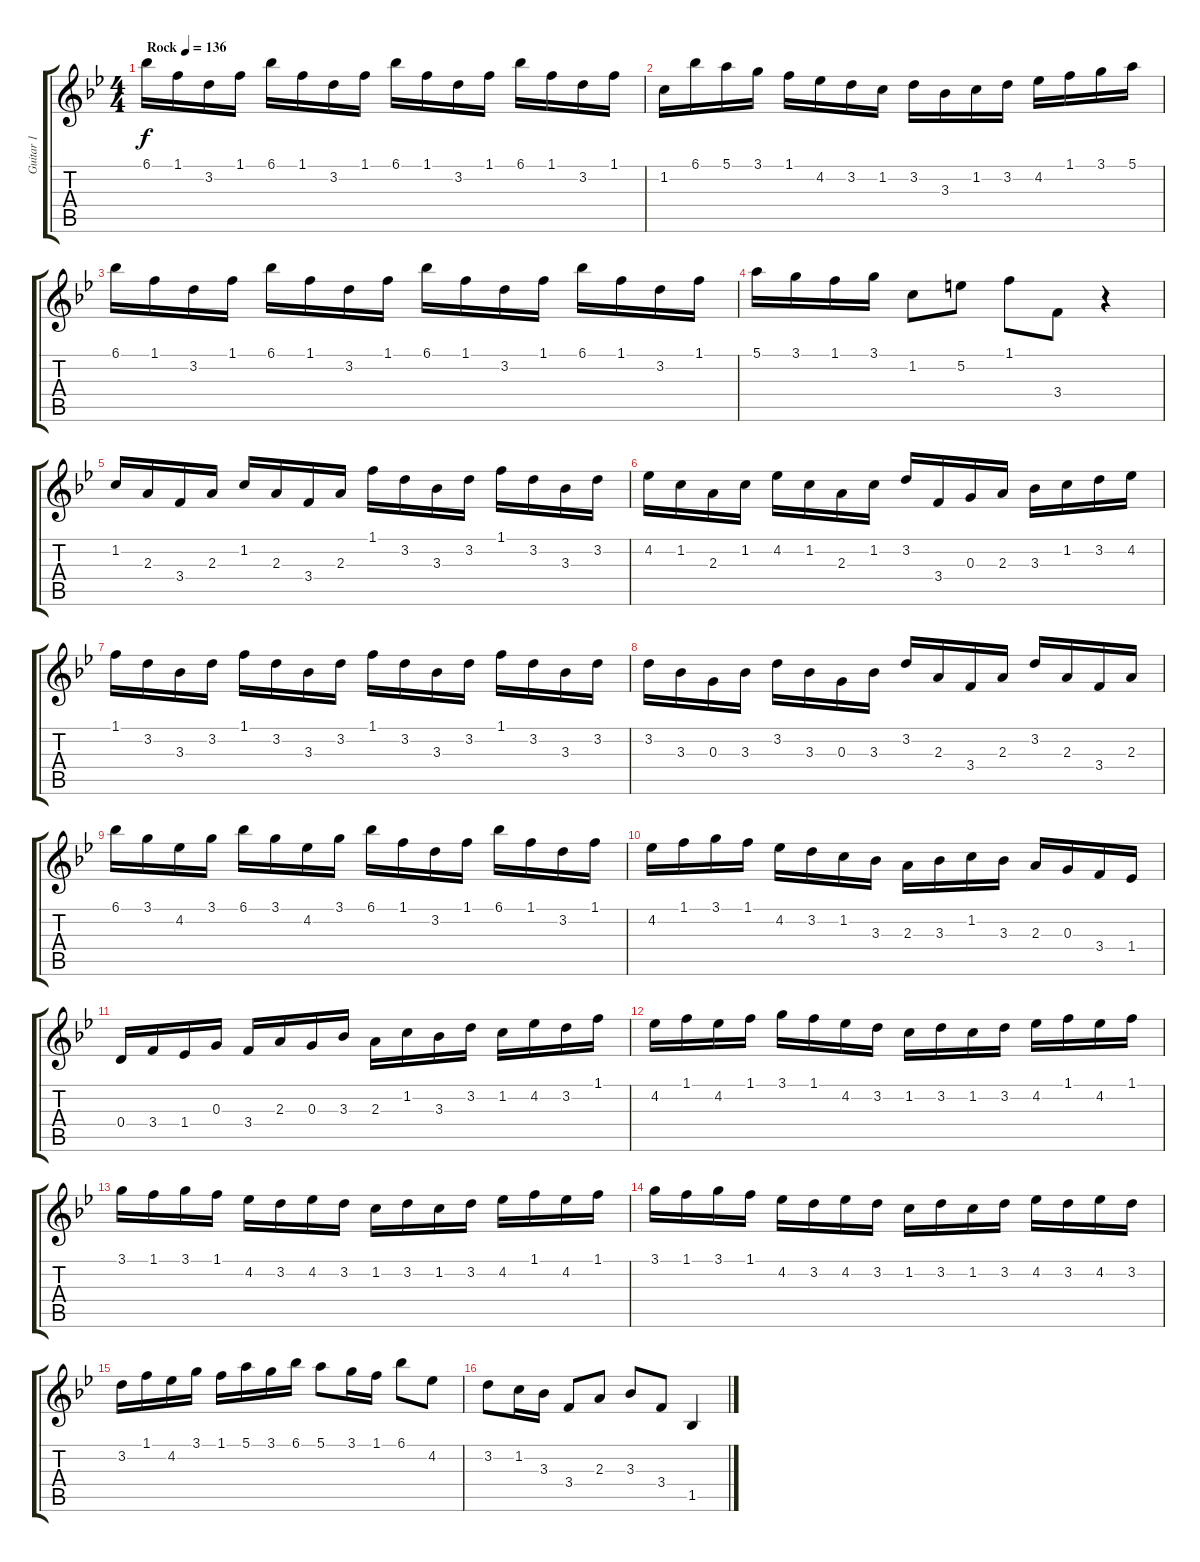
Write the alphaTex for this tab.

\track ("Guitar 1" "Guitar 1") {instrument electricguitarclean}
\staff {score tabs}
\tuning (E4 B3 G3 D3 A2 E2) {hide}
\ts (4 4)
\tempo (136 "Rock")
\clef g2
\ks bb
6.1.16{dy f instrument electricguitarclean} 1.1.16 3.2.16 1.1.16 6.1.16 1.1.16 3.2.16 1.1.16 6.1.16 1.1.16 3.2.16 1.1.16 6.1.16 1.1.16 3.2.16 1.1.16 |
1.2.16 6.1.16 5.1.16 3.1.16 1.1.16 4.2.16 3.2.16 1.2.16 3.2.16 3.3.16 1.2.16 3.2.16 4.2.16 1.1.16 3.1.16 5.1.16 |
6.1.16 1.1.16 3.2.16 1.1.16 6.1.16 1.1.16 3.2.16 1.1.16 6.1.16 1.1.16 3.2.16 1.1.16 6.1.16 1.1.16 3.2.16 1.1.16 |
5.1.16 3.1.16 1.1.16 3.1.16 1.2.8 5.2.8 1.1.8 3.4.8 r.4 |
1.2.16 2.3.16 3.4.16 2.3.16 1.2.16 2.3.16 3.4.16 2.3.16 1.1.16 3.2.16 3.3.16 3.2.16 1.1.16 3.2.16 3.3.16 3.2.16 |
4.2.16 1.2.16 2.3.16 1.2.16 4.2.16 1.2.16 2.3.16 1.2.16 3.2.16 3.4.16 0.3.16 2.3.16 3.3.16 1.2.16 3.2.16 4.2.16 |
1.1.16 3.2.16 3.3.16 3.2.16 1.1.16 3.2.16 3.3.16 3.2.16 1.1.16 3.2.16 3.3.16 3.2.16 1.1.16 3.2.16 3.3.16 3.2.16 |
3.2.16 3.3.16 0.3.16 3.3.16 3.2.16 3.3.16 0.3.16 3.3.16 3.2.16 2.3.16 3.4.16 2.3.16 3.2.16 2.3.16 3.4.16 2.3.16 |
6.1.16 3.1.16 4.2.16 3.1.16 6.1.16 3.1.16 4.2.16 3.1.16 6.1.16 1.1.16 3.2.16 1.1.16 6.1.16 1.1.16 3.2.16 1.1.16 |
4.2.16 1.1.16 3.1.16 1.1.16 4.2.16 3.2.16 1.2.16 3.3.16 2.3.16 3.3.16 1.2.16 3.3.16 2.3.16 0.3.16 3.4.16 1.4.16 |
0.4.16 3.4.16 1.4.16 0.3.16 3.4.16 2.3.16 0.3.16 3.3.16 2.3.16 1.2.16 3.3.16 3.2.16 1.2.16 4.2.16 3.2.16 1.1.16 |
4.2.16 1.1.16 4.2.16 1.1.16 3.1.16 1.1.16 4.2.16 3.2.16 1.2.16 3.2.16 1.2.16 3.2.16 4.2.16 1.1.16 4.2.16 1.1.16 |
3.1.16 1.1.16 3.1.16 1.1.16 4.2.16 3.2.16 4.2.16 3.2.16 1.2.16 3.2.16 1.2.16 3.2.16 4.2.16 1.1.16 4.2.16 1.1.16 |
3.1.16 1.1.16 3.1.16 1.1.16 4.2.16 3.2.16 4.2.16 3.2.16 1.2.16 3.2.16 1.2.16 3.2.16 4.2.16 3.2.16 4.2.16 3.2.16 |
3.2.16 1.1.16 4.2.16 3.1.16 1.1.16 5.1.16 3.1.16 6.1.16 5.1.8 3.1.16 1.1.16 6.1.8 4.2.8 |
3.2.8 1.2.16 3.3.16 3.4.8 2.3.8 3.3.8 3.4.8 1.5.4
